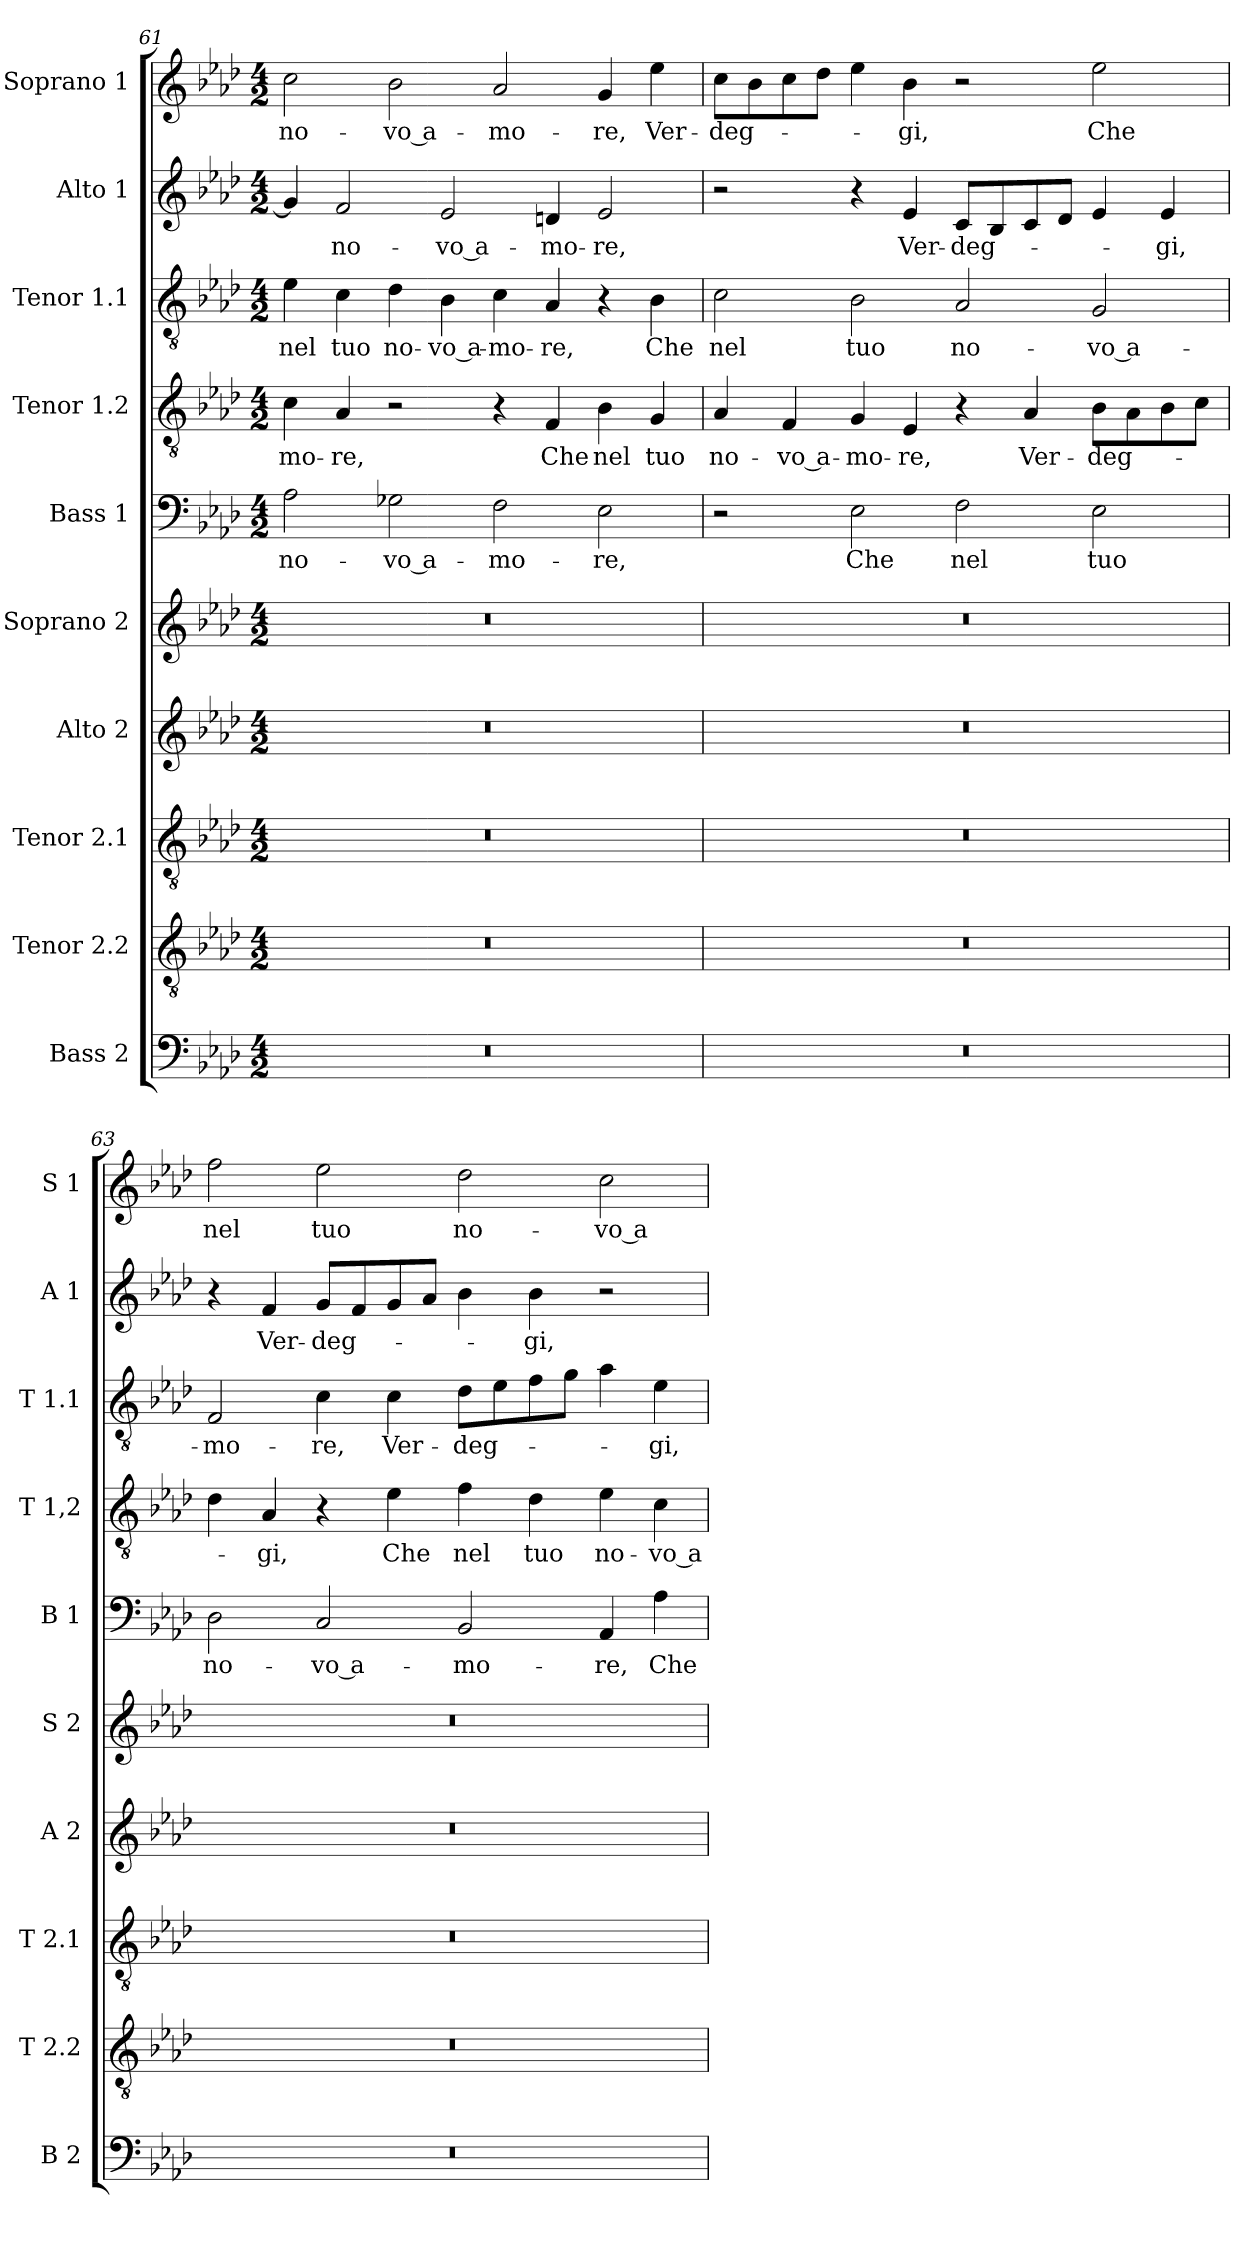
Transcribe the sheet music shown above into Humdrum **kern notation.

**kern	**kern	**kern	**kern	**kern	**kern	**text	**kern	**text	**kern	**text	**kern	**text	**kern	**text
*part10	*part9	*part8	*part7	*part6	*part5	*part5	*part4	*part4	*part3	*part3	*part2	*part2	*part1	*part1
*staff10	*staff9	*staff8	*staff7	*staff6	*staff5	*staff5	*staff4	*staff4	*staff3	*staff3	*staff2	*staff2	*staff1	*staff1
*I"Bass 2	*I"Tenor 2.2	*I"Tenor 2.1	*I"Alto 2	*I"Soprano 2	*I"Bass 1	*	*I"Tenor 1.2	*	*I"Tenor 1.1	*	*I"Alto 1	*	*I"Soprano 1	*
*I'B 2	*I'T 2.2	*I'T 2.1	*I'A 2	*I'S 2	*I'B 1	*	*I'T 1,2	*	*I'T 1.1	*	*I'A 1	*	*I'S 1	*
*clefF4	*clefGv2	*clefGv2	*clefG2	*clefG2	*clefF4	*	*clefGv2	*	*clefGv2	*	*clefG2	*	*clefG2	*
*k[b-e-a-d-]	*k[b-e-a-d-]	*k[b-e-a-d-]	*k[b-e-a-d-]	*k[b-e-a-d-]	*k[b-e-a-d-]	*	*k[b-e-a-d-]	*	*k[b-e-a-d-]	*	*k[b-e-a-d-]	*	*k[b-e-a-d-]	*
*A-:	*A-:	*A-:	*A-:	*A-:	*A-:	*	*A-:	*	*A-:	*	*A-:	*	*A-:	*
*M4/2	*M4/2	*M4/2	*M4/2	*M4/2	*M4/2	*	*M4/2	*	*M4/2	*	*M4/2	*	*M4/2	*
=61	=61	=61	=61	=61	=61	=61	=61	=61	=61	=61	=61	=61	=61	=61
!	!	!	!	!	!	!LO:LY:b	!	!LO:LY:b	!	!LO:LY:b	!	!	!	!LO:LY:b
0r	0r	0r	0r	0r	2A-\	no-	4c\	-mo-	4e-\	nel	4g/]	.	2cc\	no-
!	!	!	!	!	!	!	!	!LO:LY:b	!	!LO:LY:b	!	!LO:LY:b	!	!
.	.	.	.	.	.	.	4A-/	-re,	4c\	tuo	2f/	no-	.	.
!	!	!	!	!	!	!LO:LY:b	!	!	!	!LO:LY:b	!	!	!	!LO:LY:b
.	.	.	.	.	2G-X\	-vo a-	2r	.	4d-\	no-	.	.	2b-\	-vo a-
!	!	!	!	!	!	!	!	!	!	!LO:LY:b	!	!LO:LY:b	!	!
.	.	.	.	.	.	.	.	.	4B-\	-vo a-	2e-/	-vo a-	.	.
!	!	!	!	!	!	!LO:LY:b	!	!	!	!LO:LY:b	!	!	!	!LO:LY:b
.	.	.	.	.	2F\	-mo-	4r	.	4c\	-mo-	.	.	2a-/	-mo-
!	!	!	!	!	!	!	!	!LO:LY:b	!	!LO:LY:b	!	!LO:LY:b	!	!
.	.	.	.	.	.	.	4F/	Che	4A-/	-re,	4dn/	-mo-	.	.
!	!	!	!	!	!	!LO:LY:b	!	!LO:LY:b	!	!	!	!LO:LY:b	!	!LO:LY:b
.	.	.	.	.	2E-\	-re,	4B-\	nel	4r	.	2e-/	-re,	4g/	-re,
!	!	!	!	!	!	!	!	!LO:LY:b	!	!LO:LY:b	!	!	!	!LO:LY:b
.	.	.	.	.	.	.	4G/	tuo	4B-\	Che	.	.	4ee-\	Ver-
=62	=62	=62	=62	=62	=62	=62	=62	=62	=62	=62	=62	=62	=62	=62
!	!	!	!	!	!	!	!	!LO:LY:b	!	!LO:LY:b	!	!	!	!LO:LY:b
0r	0r	0r	0r	0r	2r	.	4A-/	no-	2c\	nel	2r	.	8cc\L	-deg-
.	.	.	.	.	.	.	.	.	.	.	.	.	8b-\	.
!	!	!	!	!	!	!	!	!LO:LY:b	!	!	!	!	!	!
.	.	.	.	.	.	.	4F/	-vo a-	.	.	.	.	8cc\	.
.	.	.	.	.	.	.	.	.	.	.	.	.	8dd-\J	.
!	!	!	!	!	!	!LO:LY:b	!	!LO:LY:b	!	!LO:LY:b	!	!	!	!
.	.	.	.	.	2E-\	Che	4G/	-mo-	2B-\	tuo	4r	.	4ee-\	.
!	!	!	!	!	!	!	!	!LO:LY:b	!	!	!	!LO:LY:b	!	!LO:LY:b
.	.	.	.	.	.	.	4E-/	-re,	.	.	4e-/	Ver-	4b-\	-gi,
!	!	!	!	!	!	!LO:LY:b	!	!	!	!LO:LY:b	!	!LO:LY:b	!	!
.	.	.	.	.	2F\	nel	4r	.	2A-/	no-	8c/L	-deg-	2r	.
.	.	.	.	.	.	.	.	.	.	.	8B-/	.	.	.
!	!	!	!	!	!	!	!	!LO:LY:b	!	!	!	!	!	!
.	.	.	.	.	.	.	4A-/	Ver-	.	.	8c/	.	.	.
.	.	.	.	.	.	.	.	.	.	.	8d-/J	.	.	.
!	!	!	!	!	!	!LO:LY:b	!	!LO:LY:b	!	!LO:LY:b	!	!	!	!LO:LY:b
.	.	.	.	.	2E-\	tuo	8B-\L	-deg-	2G/	-vo a-	4e-/	.	2ee-\	Che
.	.	.	.	.	.	.	8A-\	.	.	.	.	.	.	.
!	!	!	!	!	!	!	!	!	!	!	!	!LO:LY:b	!	!
.	.	.	.	.	.	.	8B-\	.	.	.	4e-/	-gi,	.	.
.	.	.	.	.	.	.	8c\J	.	.	.	.	.	.	.
=63	=63	=63	=63	=63	=63	=63	=63	=63	=63	=63	=63	=63	=63	=63
!	!	!	!	!	!	!LO:LY:b	!	!	!	!LO:LY:b	!	!	!	!LO:LY:b
0r	0r	0r	0r	0r	2D-\	no-	4d-\	.	2F/	-mo-	4r	.	2ff\	nel
!	!	!	!	!	!	!	!	!LO:LY:b	!	!	!	!LO:LY:b	!	!
.	.	.	.	.	.	.	4A-/	-gi,	.	.	4f/	Ver-	.	.
!	!	!	!	!	!	!LO:LY:b	!	!	!	!LO:LY:b	!	!LO:LY:b	!	!LO:LY:b
.	.	.	.	.	2C/	-vo a-	4r	.	4c\	-re,	8g/L	-deg-	2ee-\	tuo
.	.	.	.	.	.	.	.	.	.	.	8f/	.	.	.
!	!	!	!	!	!	!	!	!LO:LY:b	!	!LO:LY:b	!	!	!	!
.	.	.	.	.	.	.	4e-\	Che	4c\	Ver-	8g/	.	.	.
.	.	.	.	.	.	.	.	.	.	.	8a-/J	.	.	.
!	!	!	!	!	!	!LO:LY:b	!	!LO:LY:b	!	!LO:LY:b	!	!	!	!LO:LY:b
.	.	.	.	.	2BB-/	-mo-	4f\	nel	8d-\L	-deg-	4b-\	.	2dd-\	no-
.	.	.	.	.	.	.	.	.	8e-\	.	.	.	.	.
!	!	!	!	!	!	!	!	!LO:LY:b	!	!	!	!LO:LY:b	!	!
.	.	.	.	.	.	.	4d-\	tuo	8f\	.	4b-\	-gi,	.	.
.	.	.	.	.	.	.	.	.	8g\J	.	.	.	.	.
!	!	!	!	!	!	!LO:LY:b	!	!LO:LY:b	!	!	!	!	!	!LO:LY:b
.	.	.	.	.	4AA-/	-re,	4e-\	no-	4a-\	.	2r	.	2cc\	-vo a-
!	!	!	!	!	!	!LO:LY:b	!	!LO:LY:b	!	!LO:LY:b	!	!	!	!
.	.	.	.	.	4A-\	Che	4c\	-vo a-	4e-\	-gi,	.	.	.	.
=	=	=	=	=	=	=	=	=	=	=	=	=	=	=
*-	*-	*-	*-	*-	*-	*-	*-	*-	*-	*-	*-	*-	*-	*-
